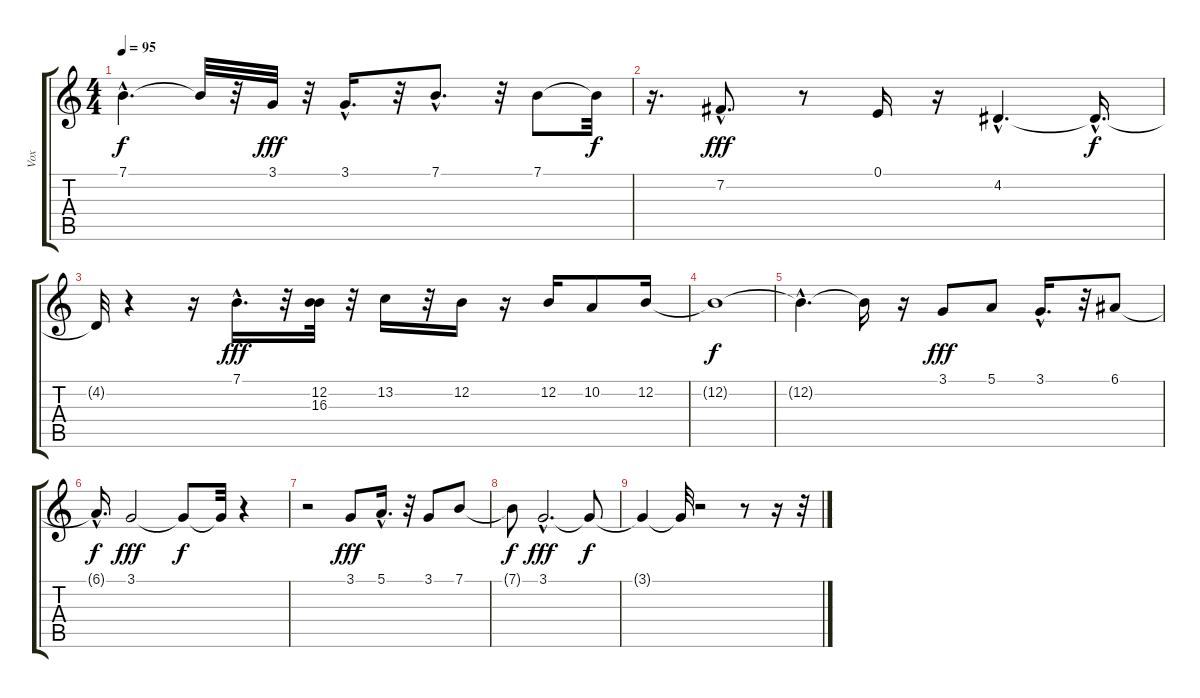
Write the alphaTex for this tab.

\track ("Vox" "Vox") {instrument synthvoice}
\staff {score tabs}
\tuning (E4 B3 G3 D3 A2 E2) {hide}
\ts (4 4)
\tempo 95
\clef g2
\ks c
7.1{hac t}.4{d dy f} 7.1{t}.32 r.32 3.1.32{dy fff} r.32 3.1{hac}.16{d} r.32 7.1{hac}.8{d} r.32 7.1.8 7.1{t}.32{dy f} |
r.16{d} 7.2{hac}.8{d dy fff} r.8 0.1.16 r.16 4.2{hac}.4{d} 4.2{hac t}.16{d dy f} |
4.2{t}.32 r.4 r.16 7.1{hac}.16{d dy fff} r.32 (12.2 16.3).32 r.32 13.2.16 r.32 12.2.16 r.16 12.2.16 10.2.8 12.2.16 |
12.2{t}.1{dy f} |
12.2{hac t}.4{d} 12.2{t}.16 r.16 3.1.8{dy fff} 5.1.8 3.1{hac}.16{d} r.32 6.1.8 |
6.1{hac t}.16{d dy f} 3.1.2{dy fff} 3.1{t}.8{dy f} 3.1{t}.32 r.4 |
r.2 3.1.8{dy fff} 5.1{hac}.16{d} r.32 3.1.8 7.1.8 |
7.1{t}.8{dy f} 3.1{hac}.2{d dy fff} 3.1{t}.8{dy f} |
3.1{t}.4 3.1{t}.32 r.2 r.8 r.16 r.32
